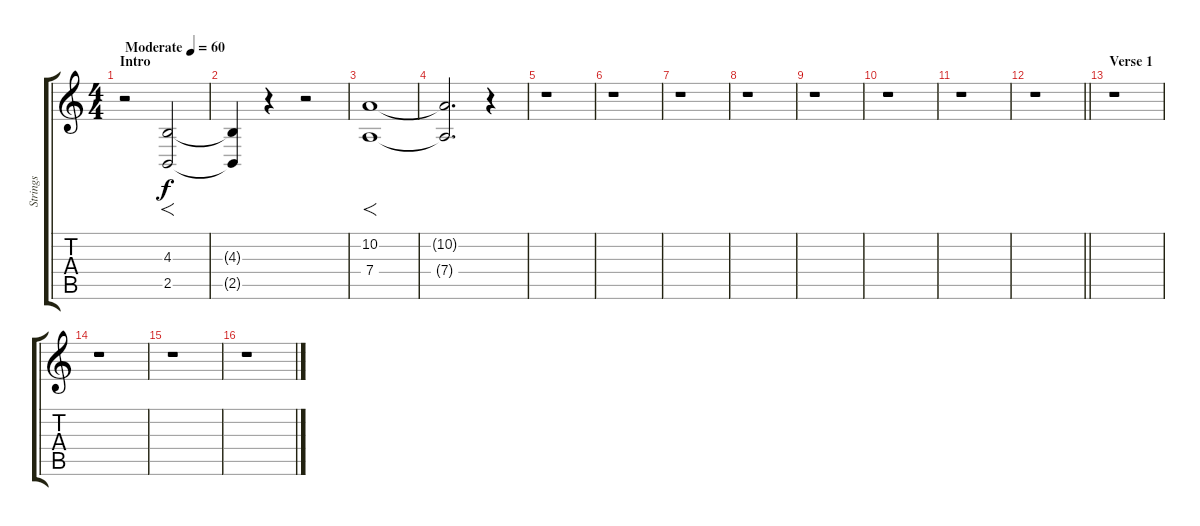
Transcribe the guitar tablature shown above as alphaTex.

\track ("Strings" "Strings") {instrument stringensemble1}
\staff {score tabs}
\tuning (E4 B3 G3 D3 A2 E2) {hide}
\ts (4 4)
\section ("" "Intro")
\tempo (60 "Moderate")
\clef g2
\ks c
r.2{dy f instrument stringensemble1} (4.3 2.5).2{f} |
(4.3{t} 2.5{t}).4{volume 0} r.4 r.2{volume 13} |
(10.2 7.4).1{f} |
(10.2{t} 7.4{t}).2{d volume 0} r.4 |
r.1 |
r.1 |
r.1 |
r.1 |
r.1 |
r.1 |
r.1 |
\barLineRight lightlight
r.1{volume 13 balance 16 instrument pizzicatostrings} |
\section ("" "Verse 1")
r.1 |
r.1 |
r.1 |
r.1
